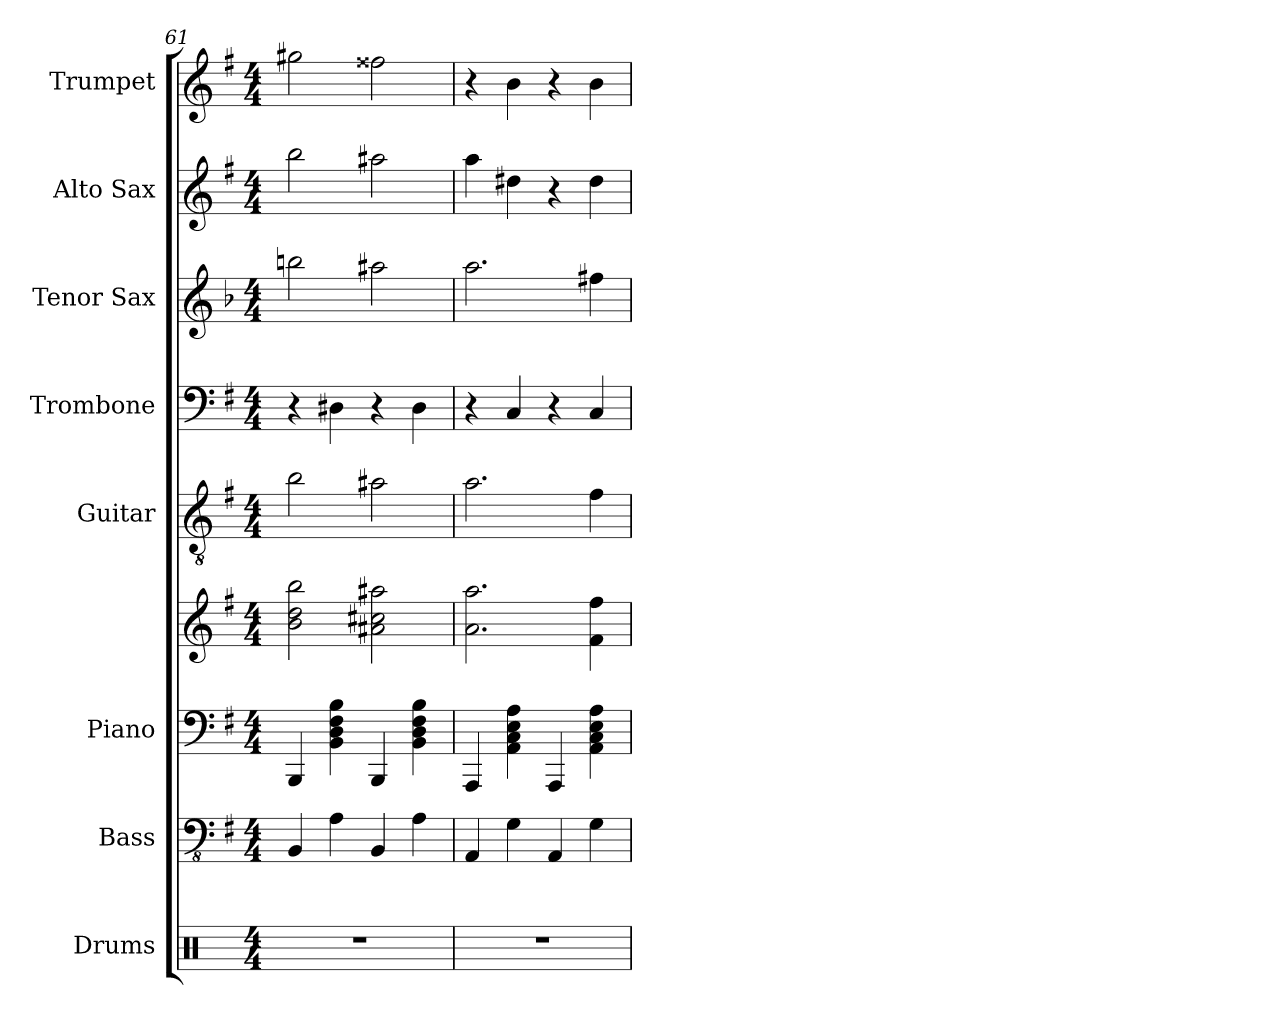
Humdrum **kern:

**kern	**kern	**kern	**kern	**kern	**kern	**kern	**kern	**kern
*part8	*part7	*part6	*part6	*part5	*part4	*part3	*part2	*part1
*staff9	*staff8	*staff7	*staff6	*staff5	*staff4	*staff3	*staff2	*staff1
*I"Drums	*I"Bass	*I"Piano	*	*I"Guitar	*I"Trombone	*I"Tenor Sax	*I"Alto Sax	*I"Trumpet
*I'Drums	*I'Bass	*I'Piano	*	*I'Gtr.	*I'Tbn.	*I'Tenor	*I'Alto	*I'Tpt.
!!LO:PB:g=z
*clefX	*clefFv4	*clefF4	*clefG2	*clefGv2	*clefF4	*clefG2	*clefG2	*clefG2
*	*	*	*	*	*	*ITrd8c14	*ITrd5c9	*ITrd1c2
*k[]	*k[f#]	*k[f#]	*k[f#]	*k[f#]	*k[f#]	*k[b-]	*k[b-e-]	*k[b-]
*M4/4	*M4/4	*M4/4	*M4/4	*M4/4	*M4/4	*M4/4	*M4/4	*M4/4
=61	=61	=61	=61	=61	=61	=61	=61	=61
1r	4BBB/	4BBB/	2b\ 2dd\ 2bb\	2b\	4r	2bn\	2dd\	2ff#X\
.	4AA\	4BB\ 4D\ 4F#\ 4B\	.	.	4D#X\	.	.	.
.	4BBB/	4BBB/	2a#X\ 2cc#X\ 2aa#X\	2a#X\	4r	2a#X\	2cc#X\	2ee#X\
.	4AA\	4BB\ 4D\ 4F#\ 4B\	.	.	4D#\	.	.	.
=62	=62	=62	=62	=62	=62	=62	=62	=62
1r	4AAA/	4AAA/	2.a\ 2.aa\	2.a\	4r	2.a\	4cc\	4r
.	4GG\	4AA\ 4C\ 4E\ 4A\	.	.	4C/	.	4f#X\	4a\
.	4AAA/	4AAA/	.	.	4r	.	4r	4r
.	4GG\	4AA\ 4C\ 4E\ 4A\	4f#\ 4ff#\	4f#\	4C/	4f#X\	4f#\	4a\
=	=	=	=	=	=	=	=	=
*-	*-	*-	*-	*-	*-	*-	*-	*-
